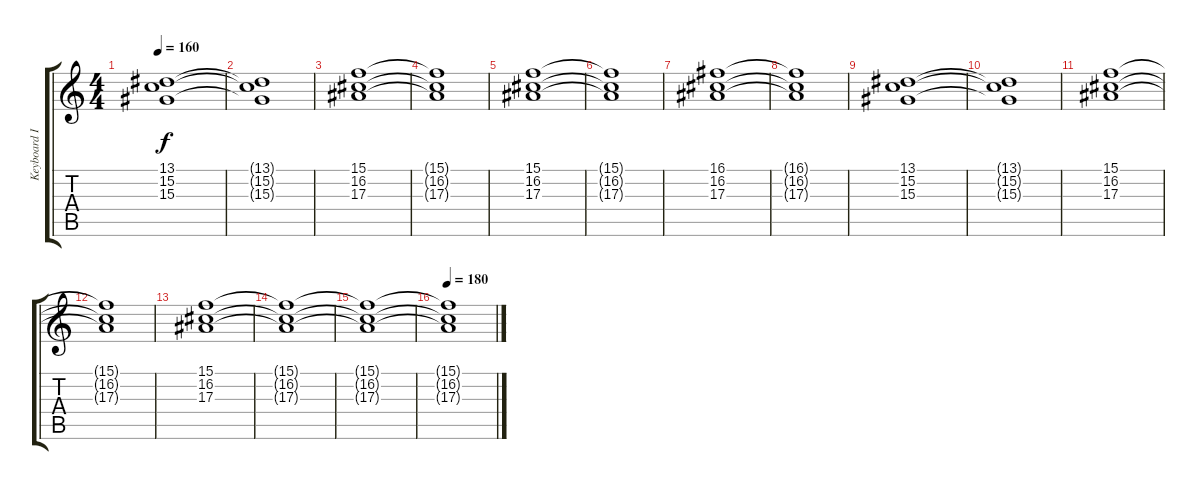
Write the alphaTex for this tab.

\track ("Keyboard I" "Keyboard I") {instrument stringensemble1}
\staff {score tabs}
\tuning (D4 A3 F3 C3 G2 D2) {hide}
\ts (4 4)
\tempo 160
\clef g2
\ks c
(13.1 15.2 15.3).1{dy f volume 9} |
(13.1{t} 15.2{t} 15.3{t}).1 |
(15.1 16.2 17.3).1 |
(15.1{t} 16.2{t} 17.3{t}).1 |
(15.1 16.2 17.3).1{volume 9} |
(15.1{t} 16.2{t} 17.3{t}).1 |
(16.1 16.2 17.3).1{volume 9} |
(16.1{t} 16.2{t} 17.3{t}).1 |
(13.1 15.2 15.3).1{volume 9} |
(13.1{t} 15.2{t} 15.3{t}).1 |
(15.1 16.2 17.3).1 |
(15.1{t} 16.2{t} 17.3{t}).1 |
(15.1 16.2 17.3).1 |
(15.1{t} 16.2{t} 17.3{t}).1 |
(15.1{t} 16.2{t} 17.3{t}).1 |
\tempo 180
(15.1{t} 16.2{t} 17.3{t}).1
